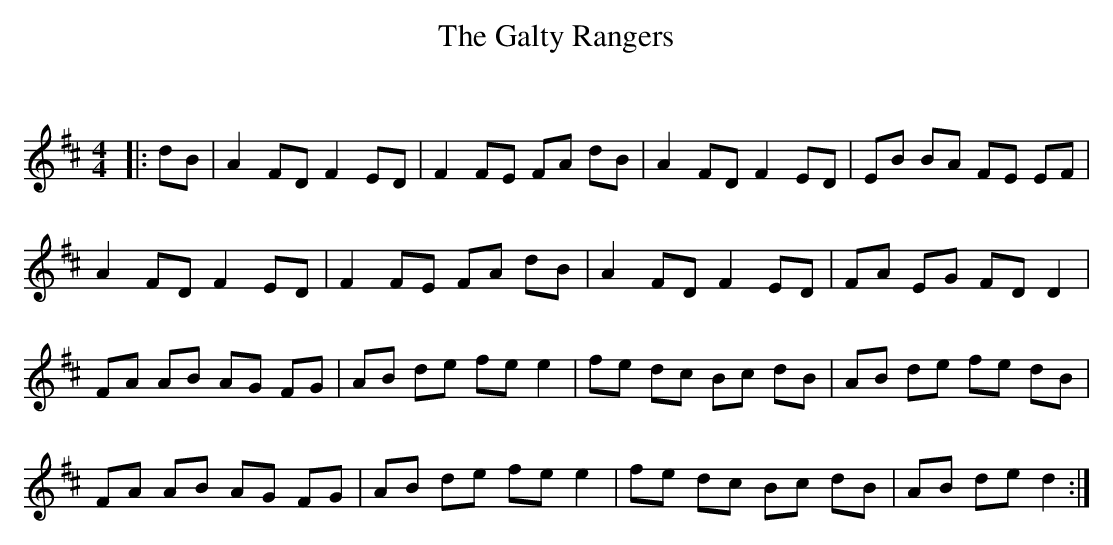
X:1
T: The Galty Rangers
C:
Q: 232
K:D
M:4/4
L:1/8
|:dB|A2 FD F2 ED|F2 FE FA dB|A2 FD F2 ED|EB BA FE EF|
A2 FD F2 ED|F2 FE FA dB|A2 FD F2 ED|FA EG FD D2|
FA AB AG FG|AB de fe e2|fe dc Bc dB|AB de fe dB|
FA AB AG FG|AB de fe e2|fe dc Bc dB|AB de d2:|
